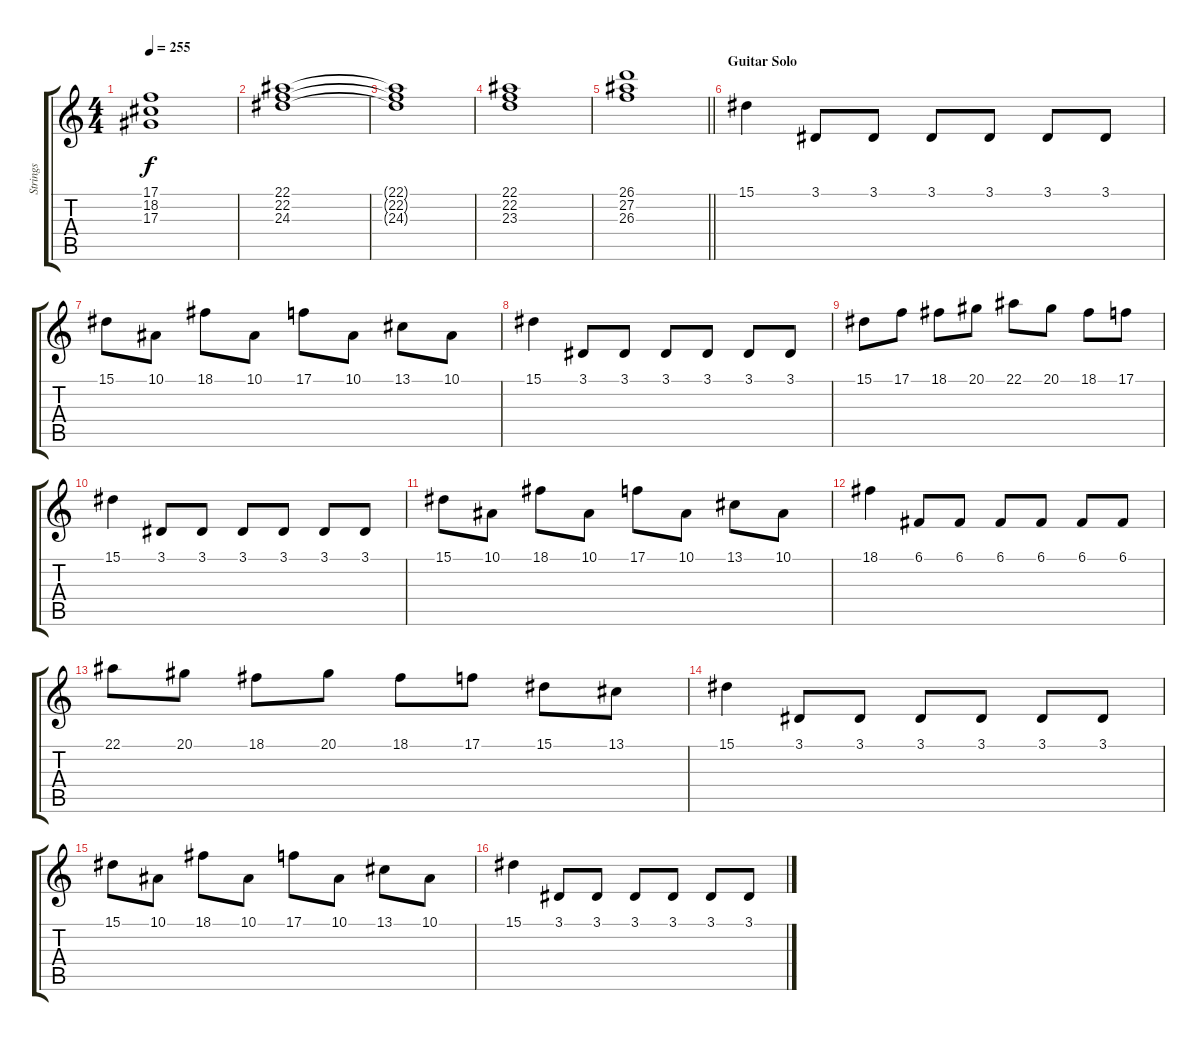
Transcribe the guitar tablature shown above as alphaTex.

\track ("Strings" "Strings") {instrument stringensemble1}
\staff {score tabs}
\tuning (C4 G3 Eb3 Bb2 F2 C2) {hide}
\ts (4 4)
\tempo 255
\clef g2
\ks c
(17.1{t} 18.2{t} 17.3{t}).1{dy f} |
(22.1 22.2 24.3).1 |
(22.1{t} 22.2{t} 24.3{t}).1 |
(22.1 22.2 23.3).1 |
\barLineRight lightlight
(26.1 27.2 26.3).1 |
\section ("" "Guitar Solo")
15.1.4 3.1.8 3.1.8 3.1.8 3.1.8 3.1.8 3.1.8 |
15.1.8 10.1.8 18.1.8 10.1.8 17.1.8 10.1.8 13.1.8 10.1.8 |
15.1.4 3.1.8 3.1.8 3.1.8 3.1.8 3.1.8 3.1.8 |
15.1.8 17.1.8 18.1.8 20.1.8 22.1.8 20.1.8 18.1.8 17.1.8 |
15.1.4 3.1.8 3.1.8 3.1.8 3.1.8 3.1.8 3.1.8 |
15.1.8 10.1.8 18.1.8 10.1.8 17.1.8 10.1.8 13.1.8 10.1.8 |
18.1.4 6.1.8 6.1.8 6.1.8 6.1.8 6.1.8 6.1.8 |
22.1.8 20.1.8 18.1.8 20.1.8 18.1.8 17.1.8 15.1.8 13.1.8 |
15.1.4 3.1.8 3.1.8 3.1.8 3.1.8 3.1.8 3.1.8 |
15.1.8 10.1.8 18.1.8 10.1.8 17.1.8 10.1.8 13.1.8 10.1.8 |
15.1.4 3.1.8 3.1.8 3.1.8 3.1.8 3.1.8 3.1.8
